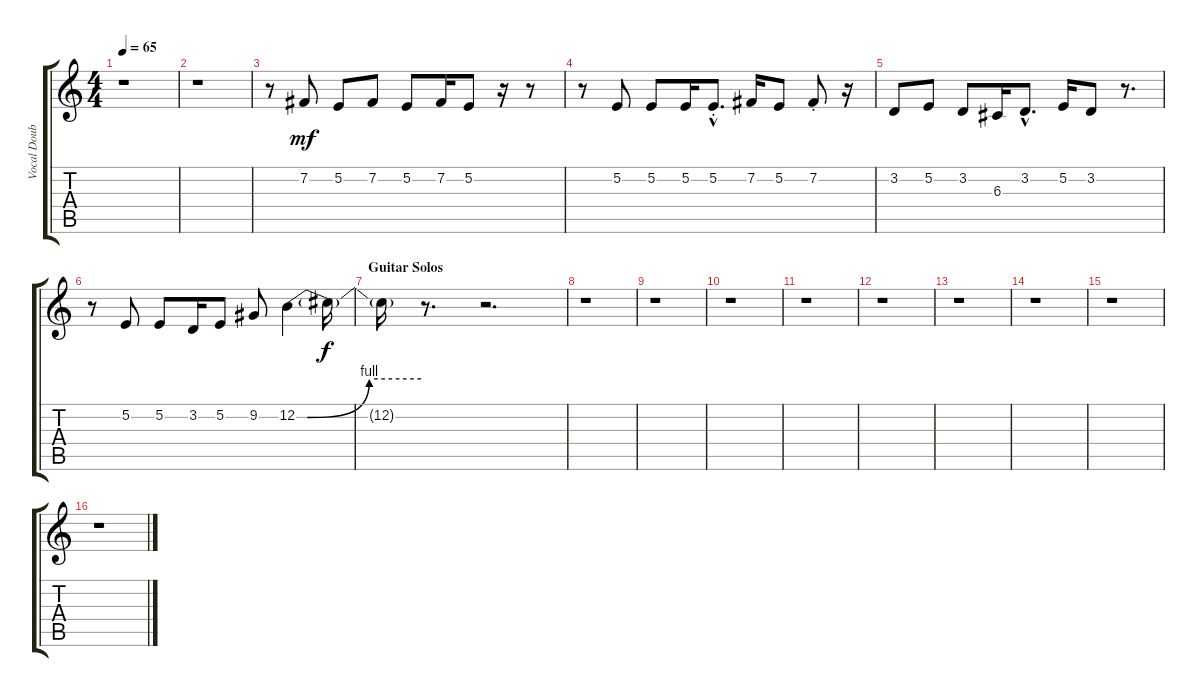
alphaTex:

\track ("Vocal Double (David)" "Vocal Doub") {instrument bassoon}
\staff {score tabs}
\tuning (E4 B3 G3 D3 A2 E2) {hide}
\ts (4 4)
\tempo 65
\clef g2
\ks c
r.1{dy mf} |
r.1 |
r.8 7.2.8 5.2.8 7.2.8 5.2.8 7.2.16 5.2.8 r.16 r.8 |
r.8 5.2.8 5.2.8 5.2.16 5.2{hac st}.8{d} 7.2.16 5.2.8 7.2{st}.8 r.16 |
3.2.8 5.2.8 3.2.8 6.3.16 3.2{hac}.8{d} 5.2.16 3.2.8 r.8{d} |
r.8 5.2.8 5.2.8 3.2.16 5.2.8 9.2.8 12.2{be (custom 0 0 5 0 35 4 60 4)}.4 12.2{t}.16{dy f} |
\section ("" "Guitar Solos")
12.2{t}.16 r.8{d} r.2{d} |
r.1 |
r.1 |
r.1 |
r.1 |
r.1 |
r.1 |
r.1 |
r.1 |
r.1
